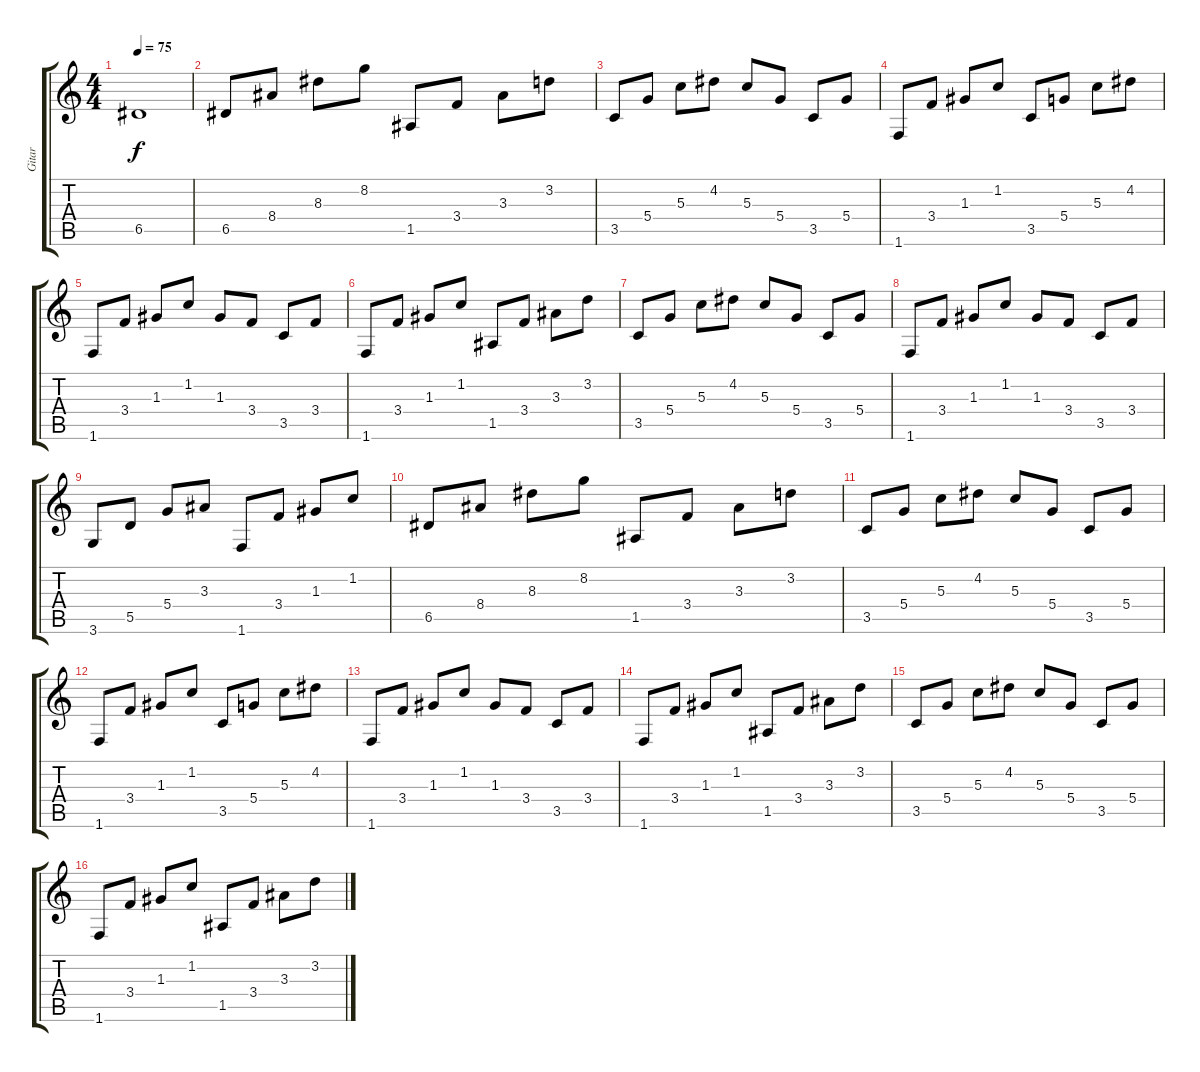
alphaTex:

\track ("Gitar" "Gitar") {instrument acousticguitarsteel}
\staff {score tabs}
\tuning (E4 B3 G3 D3 A2 E2) {hide}
\ts (4 4)
\tempo 75
\clef g2
\ks c
6.5.1{dy f} |
6.5.8 8.4.8 8.3.8 8.2.8 1.5.8 3.4.8 3.3.8 3.2.8 |
3.5.8 5.4.8 5.3.8 4.2.8 5.3.8 5.4.8 3.5.8 5.4.8 |
1.6.8 3.4.8 1.3.8 1.2.8 3.5.8 5.4.8 5.3.8 4.2.8 |
1.6.8 3.4.8 1.3.8 1.2.8 1.3.8 3.4.8 3.5.8 3.4.8 |
1.6.8 3.4.8 1.3.8 1.2.8 1.5.8 3.4.8 3.3.8 3.2.8 |
3.5.8 5.4.8 5.3.8 4.2.8 5.3.8 5.4.8 3.5.8 5.4.8 |
1.6.8 3.4.8 1.3.8 1.2.8 1.3.8 3.4.8 3.5.8 3.4.8 |
3.6.8 5.5.8 5.4.8 3.3.8 1.6.8 3.4.8 1.3.8 1.2.8 |
6.5.8 8.4.8 8.3.8 8.2.8 1.5.8 3.4.8 3.3.8 3.2.8 |
3.5.8 5.4.8 5.3.8 4.2.8 5.3.8 5.4.8 3.5.8 5.4.8 |
1.6.8 3.4.8 1.3.8 1.2.8 3.5.8 5.4.8 5.3.8 4.2.8 |
1.6.8 3.4.8 1.3.8 1.2.8 1.3.8 3.4.8 3.5.8 3.4.8 |
1.6.8 3.4.8 1.3.8 1.2.8 1.5.8 3.4.8 3.3.8 3.2.8 |
3.5.8 5.4.8 5.3.8 4.2.8 5.3.8 5.4.8 3.5.8 5.4.8 |
1.6.8 3.4.8 1.3.8 1.2.8 1.5.8 3.4.8 3.3.8 3.2.8
